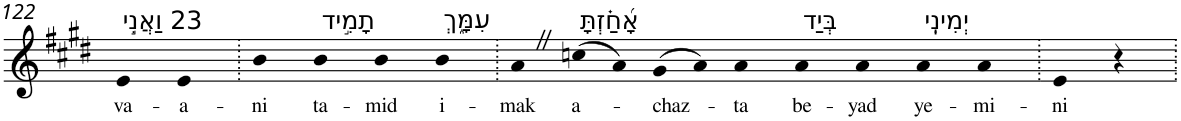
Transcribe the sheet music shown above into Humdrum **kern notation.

**kern	**text
*part1	*part1
*staff1	*staff1
*I"Piano	*
*I'Pno	*
!!LO:PB:g=z
*clefG2	*
*k[f#c#g#d#]	*
*E:	*
=122	=122
!LO:TX:a:t=23 וַאֲנִ֣י	!
!	!LO:LY:b
4e	va-
!	!LO:LY:b
4e	-a-
=123.	=123.
!	!LO:LY:b
4b	-ni
!LO:TX:a:t=תָמִ֣יד	!
!	!LO:LY:b
4b	ta-
!	!LO:LY:b
4b	-mid
!LO:TX:a:t=עִמָּ֑ךְ	!
!	!LO:LY:b
4b	i-
=124.	=124.
!	!LO:LY:b
4aZ	-mak
!LO:TX:a:t=אָ֝חַ֗זְתָּ	!
!	!LO:LY:b
(>8ccn	a-
8a)	.
!	!LO:LY:b
(>8g#	-chaz-
8a)	.
!	!LO:LY:b
4a	-ta
!LO:TX:a:t=בְּיַד	!
!	!LO:LY:b
4a	be-
!	!LO:LY:b
4a	-yad
!LO:TX:a:t=יְמִינִֽי	!
!	!LO:LY:b
4a	ye-
!	!LO:LY:b
4a	-mi-
=125.	=125.
!	!LO:LY:b
4e	-ni
4r	.
=.	=.
*-	*-
